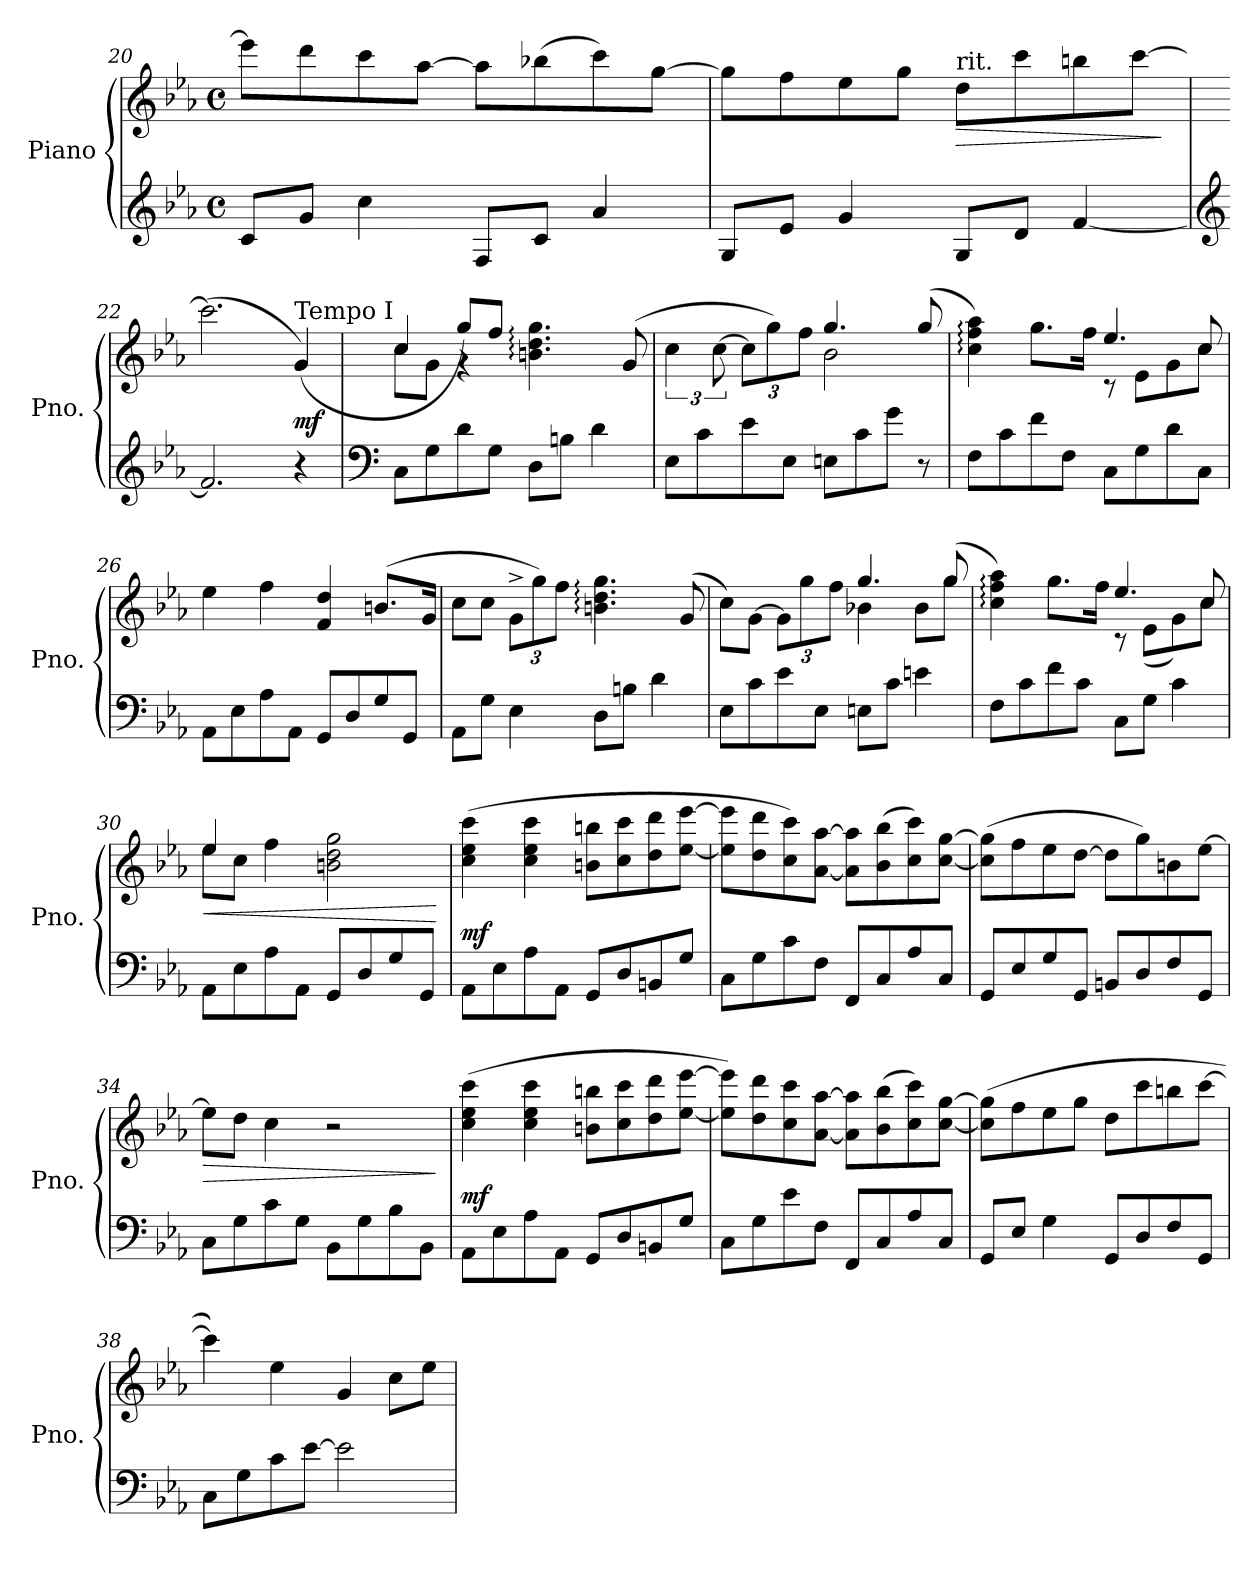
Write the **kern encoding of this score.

**kern	**kern	**dynam
*part1	*part1	*part1
*staff2	*staff1	*staff1/2
*I"Piano	*	*
*I'Pno.	*	*
*clefG2	*clefG2	*
*k[b-e-a-]	*k[b-e-a-]	*
*M4/4	*M4/4	*
*met(c)	*met(c)	*
=20	=20	=20
8c/L	8eee-\L]	.
8g/J	8ddd\	.
4cc\	8ccc\	.
.	[8aa-\J	.
8F/L	8aa-\L]	.
8c/J	(8bb-X\	.
4a-/	8ccc\)	.
.	[8gg\J	.
=21	=21	=21
8G/L	8gg\L]	.
8e-/J	8ff\	.
4g/	8ee-\	.
.	8gg\J	.
*	*MM57	*
!	!LO:TX:a:t=rit.	!
!	!	!LO:HP:b
8G/L	8dd\L	>
8d/J	8ccc\	.
[4f/	8bbn\	.
.	[8ccc\J	.
.	.	]
!!LO:LB:g=z
=22	=22	=22
*clefG2	*	*
2.f/]	(2.ccc\]	.
*	*MM68	*
!	!LO:TX:a:t=Tempo Ⅰ	!
!	!	!LO:DY:b
4r	(4g/)	mf
=23	=23	=23
*clefF4	*	*
*	*MM67	*
*	*^	*
8C\L	4cc/	8cc\L	.
8G\	.	8g\J	.
8d\	8gg/L)	4r	.
8G\J	8ff/J	.	.
8D\L	4.bn\: 4.dd\: 4.gg\:	2ryy	.
8Bn\J	.	.	.
4d\	.	.	.
.	(8g/	.	.
=24	=24	=24	=24
8E-\L	6cc\	2ryy	.
8c\	.	.	.
.	[12cc\	.	.
*	*Xbrackettup	*	*
8e-\	12cc\L]	.	.
.	12gg\)	.	.
8E-\J	.	.	.
.	12ff\J	.	.
8En\L	4.gg/	2b-\	.
8c\	.	.	.
8g\J	.	.	.
8r	(8gg/	.	.
!!LO:LB:g=z	!!
=25	=25	=25	=25
8F\L	4cc\: 4ff\: 4aa-\:)	2ryy	.
8c\	.	.	.
8f\	8.gg\L	.	.
8F\J	.	.	.
.	16ff\Jk	.	.
8C\L	4.ee-/	8r	.
8G\	.	8e-\L	.
8d\	.	8g\	.
8C\J	8cc/	8cc\J	.
*	*v	*v	*
=26	=26	=26
8AA-\L	4ee-\	.
8E-\	.	.
8A-\	4ff\	.
8AA-\J	.	.
8GG/L	4f/ 4dd/	.
8D/	.	.
8G/	(8.bn/L	.
8GG/J	.	.
.	16g/Jk	.
=27	=27	=27
8AA-\L	8cc\L	.
8G\J	8cc\J	.
4E-\	12g^\L	.
.	12gg\)	.
.	12ff\J	.
8D\L	4.bn\: 4.dd\: 4.gg\:	.
8Bn\J	.	.
4d\	.	.
.	(8g/	.
=28	=28	=28
*	*^	*
8E-\L	8cc\L)	2ryy	.
8c\	[8g\J	.	.
8e-\	12g\L]	.	.
.	12gg\	.	.
8E-\J	.	.	.
.	12ff\J	.	.
8En\L	4.gg/	4b-X\	.
8c\J	.	.	.
4en\	.	8b-\L	.
.	(8gg/	8gg\J	.
!!LO:LB:g=z	!!
=29	=29	=29	=29
8F\L	4cc\: 4ff\: 4aa-\:)	2ryy	.
8c\	.	.	.
8f\	8.gg\L	.	.
8c\J	.	.	.
.	16ff\Jk	.	.
8C\L	4.ee-/	8r	.
8G\J	.	(8e-\L	.
4c\	.	8g\)	.
.	8cc/	8cc\J	.
=30	=30	=30	=30
!	!	!	!LO:HP:b
8AA-\L	4ee-/	8ee-\L	<
8E-\	.	8cc\J	.
8A-\	4ff\	2.ryy	.
8AA-\J	.	.	.
8GG/L	2bn\ 2dd\ 2gg\	.	.
8D/	.	.	.
8G/	.	.	.
8GG/J	.	.	.
*	*v	*v	*
.	.	[
=31	=31	=31
!	!	!LO:DY:a=2
8AA-\L	(4cc\ 4ee-\ 4ccc\	mf
8E-\	.	.
8A-\	4cc\ 4ee-\ 4ccc\	.
8AA-\J	.	.
8GG/L	8bn\ 8bbn\L	.
8D/	8cc\ 8ccc\	.
8BBn/	8dd\ 8ddd\	.
8G/J	[8ee-\ [8eee-\J	.
=32	=32	=32
8C\L	8ee-\] 8eee-\]L	.
8G\	8dd\ 8ddd\	.
8c\	8cc\ 8ccc\)	.
8F\J	[8a-\ [8aa-\J	.
8FF/L	8a-\] 8aa-\]L	.
8C/	(8b-\ 8bb-\	.
8A-/	8cc\ 8ccc\)	.
8C/J	[8cc\ [8gg\J	.
!!LO:LB:g=z
=33	=33	=33
8GG/L	(8cc\] 8gg\]L	.
8E-/	8ff\	.
8G/	8ee-\	.
8GG/J	[8dd\J	.
8BBn/L	8dd\L]	.
8D/	8gg\)	.
8F/	8bn\	.
8GG/J	[8ee-\J	.
=34	=34	=34
!	!	!LO:HP:b
8C\L	8ee-\L]	>
8G\	8dd\J	.
8c\	4cc\	.
8G\J	.	.
8BB-\L	2r	.
8G\	.	.
8B-\	.	.
8BB-\J	.	.
.	.	]
=35	=35	=35
!	!	!LO:DY:a=2
8AA-\L	(4cc\ 4ee-\ 4ccc\	mf
8E-\	.	.
8A-\	4cc\ 4ee-\ 4ccc\	.
8AA-\J	.	.
8GG/L	8bn\ 8bbn\L	.
8D/	8cc\ 8ccc\	.
8BBn/	8dd\ 8ddd\	.
8G/J	[8ee-\ [8eee-\J	.
=36	=36	=36
8C\L	8ee-\] 8eee-\]L)	.
8G\	8dd\ 8ddd\	.
8e-\	8cc\ 8ccc\	.
8F\J	[8a-\ [8aa-\J	.
8FF/L	8a-\] 8aa-\]L	.
8C/	(8b-\ 8bb-\	.
8A-/	8cc\ 8ccc\)	.
8C/J	[8cc\ [8gg\J	.
!!LO:PB:g=z
=37	=37	=37
8GG/L	(8cc\] 8gg\]L	.
8E-/J	8ff\	.
4G\	8ee-\	.
.	8gg\J	.
8GG/L	8dd\L	.
8D/	8ccc\	.
8F/	8bbn\	.
8GG/J	[8ccc\J	.
=38	=38	=38
8C\L	4ccc\])	.
8G\	.	.
8c\	4ee-\	.
[8e-\J	.	.
2e-\]	4g/	.
.	8cc\L	.
.	8ee-\J	.
=	=	=
*-	*-	*-
